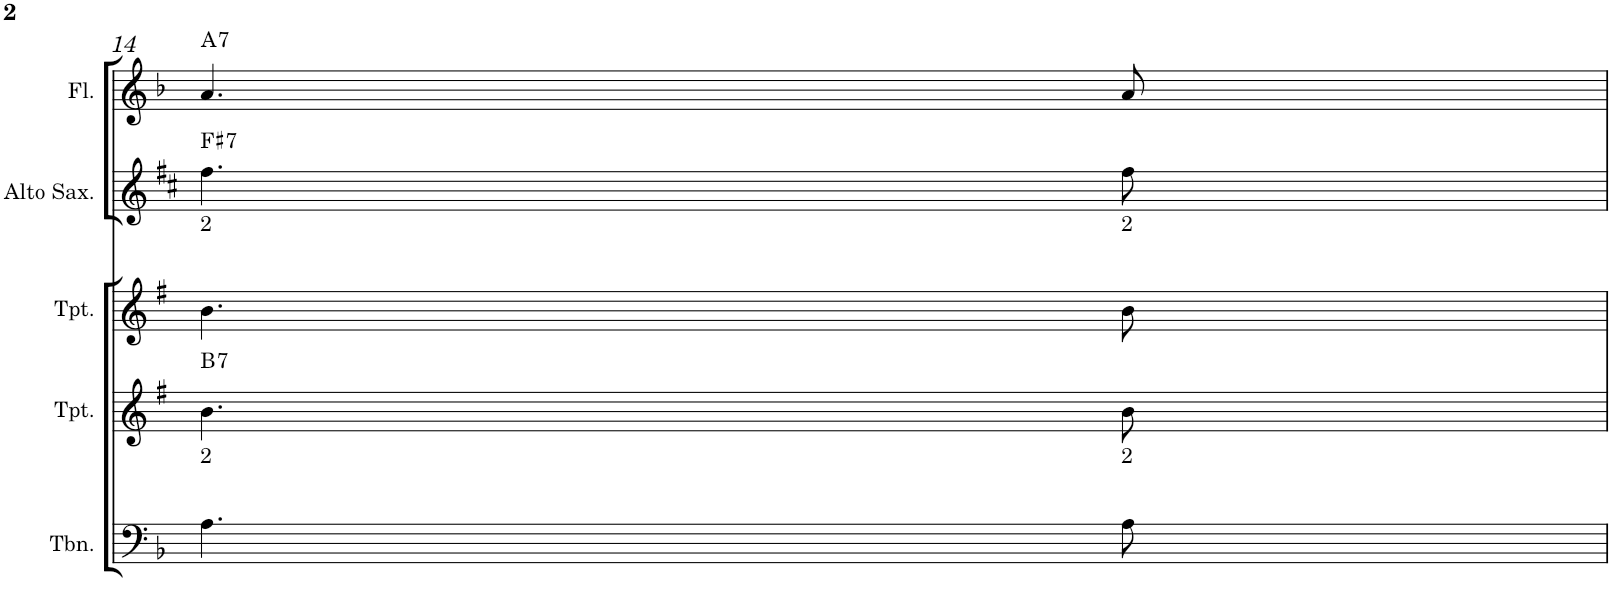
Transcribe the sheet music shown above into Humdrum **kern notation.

**kern	**kern	**harte	**kern	**kern	**harte	**kern	**harte
*part5	*part4	*part4	*part3	*part2	*part2	*part1	*part1
*staff5	*staff4	*	*staff3	*staff2	*	*staff1	*
*I"C clavF	*I"Bb	*	*I"Bb - Pirata	*I"Eb	*	*I"C clavG	*
!!LO:PB:g=z
*clefF4	*clefG2	*	*clefG2	*clefG2	*	*clefG2	*
*	*Trd1c2	*	*Trd1c2	*Trd5c9	*	*	*
*k[b-]	*k[f#]	*	*k[f#]	*k[f#c#]	*	*k[b-]	*
*d:	*e:	*	*e:	*b:	*	*d:	*
*M2/4	*M2/4	*	*M2/4	*M2/4	*	*M2/4	*
=14	=14	=14	=14	=14	=14	=14	=14
!	!	!	!LO:TX:a:t=2	!	!	!	!
!LO:TX:a:t=2	!	!LO:H:kt=7	!	!	!LO:H:kt=7	!	!LO:H:kt=7
4.A\	4.b\	B:7	4.b\	4.ff#\	F#:7	4.a/	A:7
!	!	!	!LO:TX:a:t=2	!	!	!	!
!LO:TX:a:t=2	!	!	!	!	!	!	!
8A\	8b\	.	8b\	8ff#\	.	8a/	.
=	=	=	=	=	=	=	=
*-	*-	*-	*-	*-	*-	*-	*-
